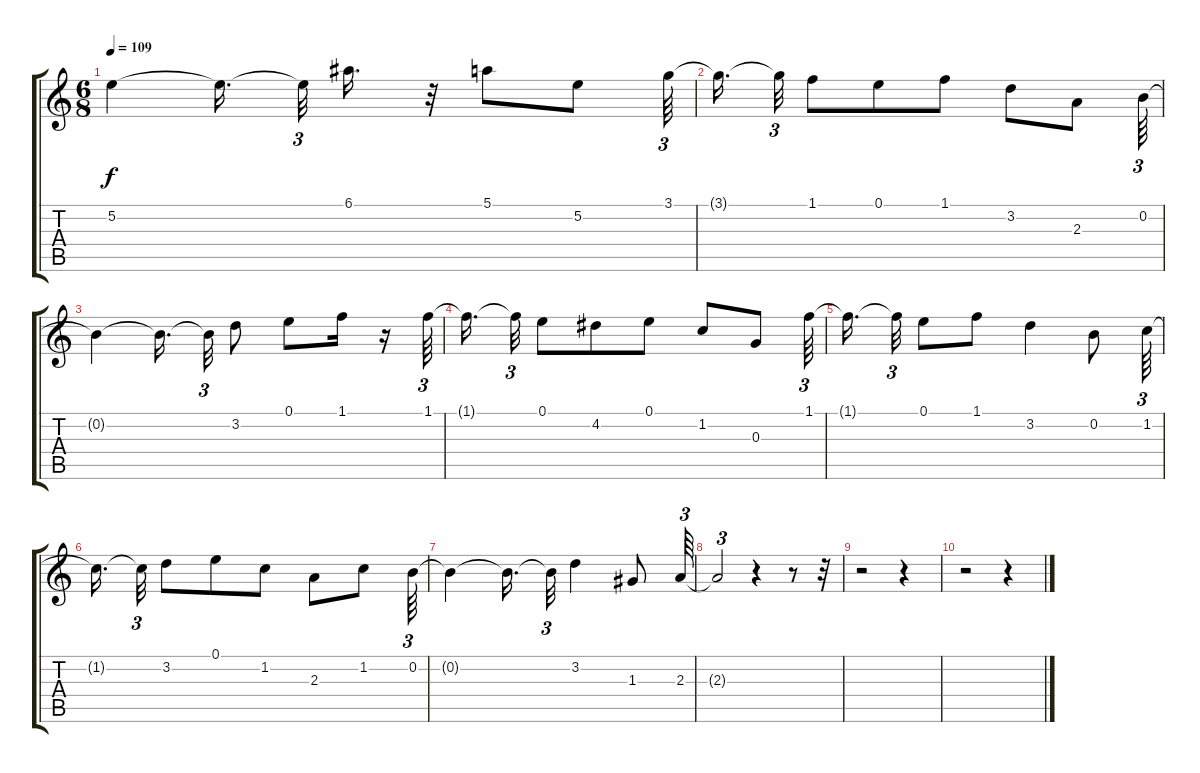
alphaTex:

\track "" {instrument acousticguitarnylon}
\staff {score tabs}
\tuning (E4 B3 G3 D3 A2 E2) {hide}
\ts (6 8)
\tempo 109
\clef g2
\ks c
5.2{t}.4{dy f} 5.2{t}.16{d beam splitsecondary} 5.2{t}.32{tu (3 2)} 6.1.16{d} r.32 5.1.8 5.2.8 3.1.64{tu (3 2)} |
3.1{t}.16{d beam splitsecondary} 3.1{t}.32{tu (3 2)} 1.1.8 0.1.8 1.1.8 3.2.8 2.3.8 0.2.64{tu (3 2)} |
0.2{t}.4 0.2{t}.16{d beam splitsecondary} 0.2{t}.32{tu (3 2)} 3.2.8 0.1.8 1.1.16 r.16 1.1.64{tu (3 2)} |
1.1{t}.16{d beam splitsecondary} 1.1{t}.32{tu (3 2)} 0.1.8 4.2.8 0.1.8 1.2.8 0.3.8 1.1.64{tu (3 2)} |
1.1{t}.16{d beam splitsecondary} 1.1{t}.32{tu (3 2)} 0.1.8 1.1.8 3.2.4 0.2.8 1.2.64{tu (3 2)} |
1.2{t}.16{d beam splitsecondary} 1.2{t}.32{tu (3 2)} 3.2.8 0.1.8 1.2.8 2.3.8 1.2.8 0.2.64{tu (3 2)} |
0.2{t}.4 0.2{t}.16{d} 0.2{t}.32{tu (3 2)} 3.2.4 1.3.8 2.3.64{tu (3 2)} |
2.3{t}.2{tu (3 2)} r.4 r.8 r.32 |
r.2 r.4 |
r.2 r.4
